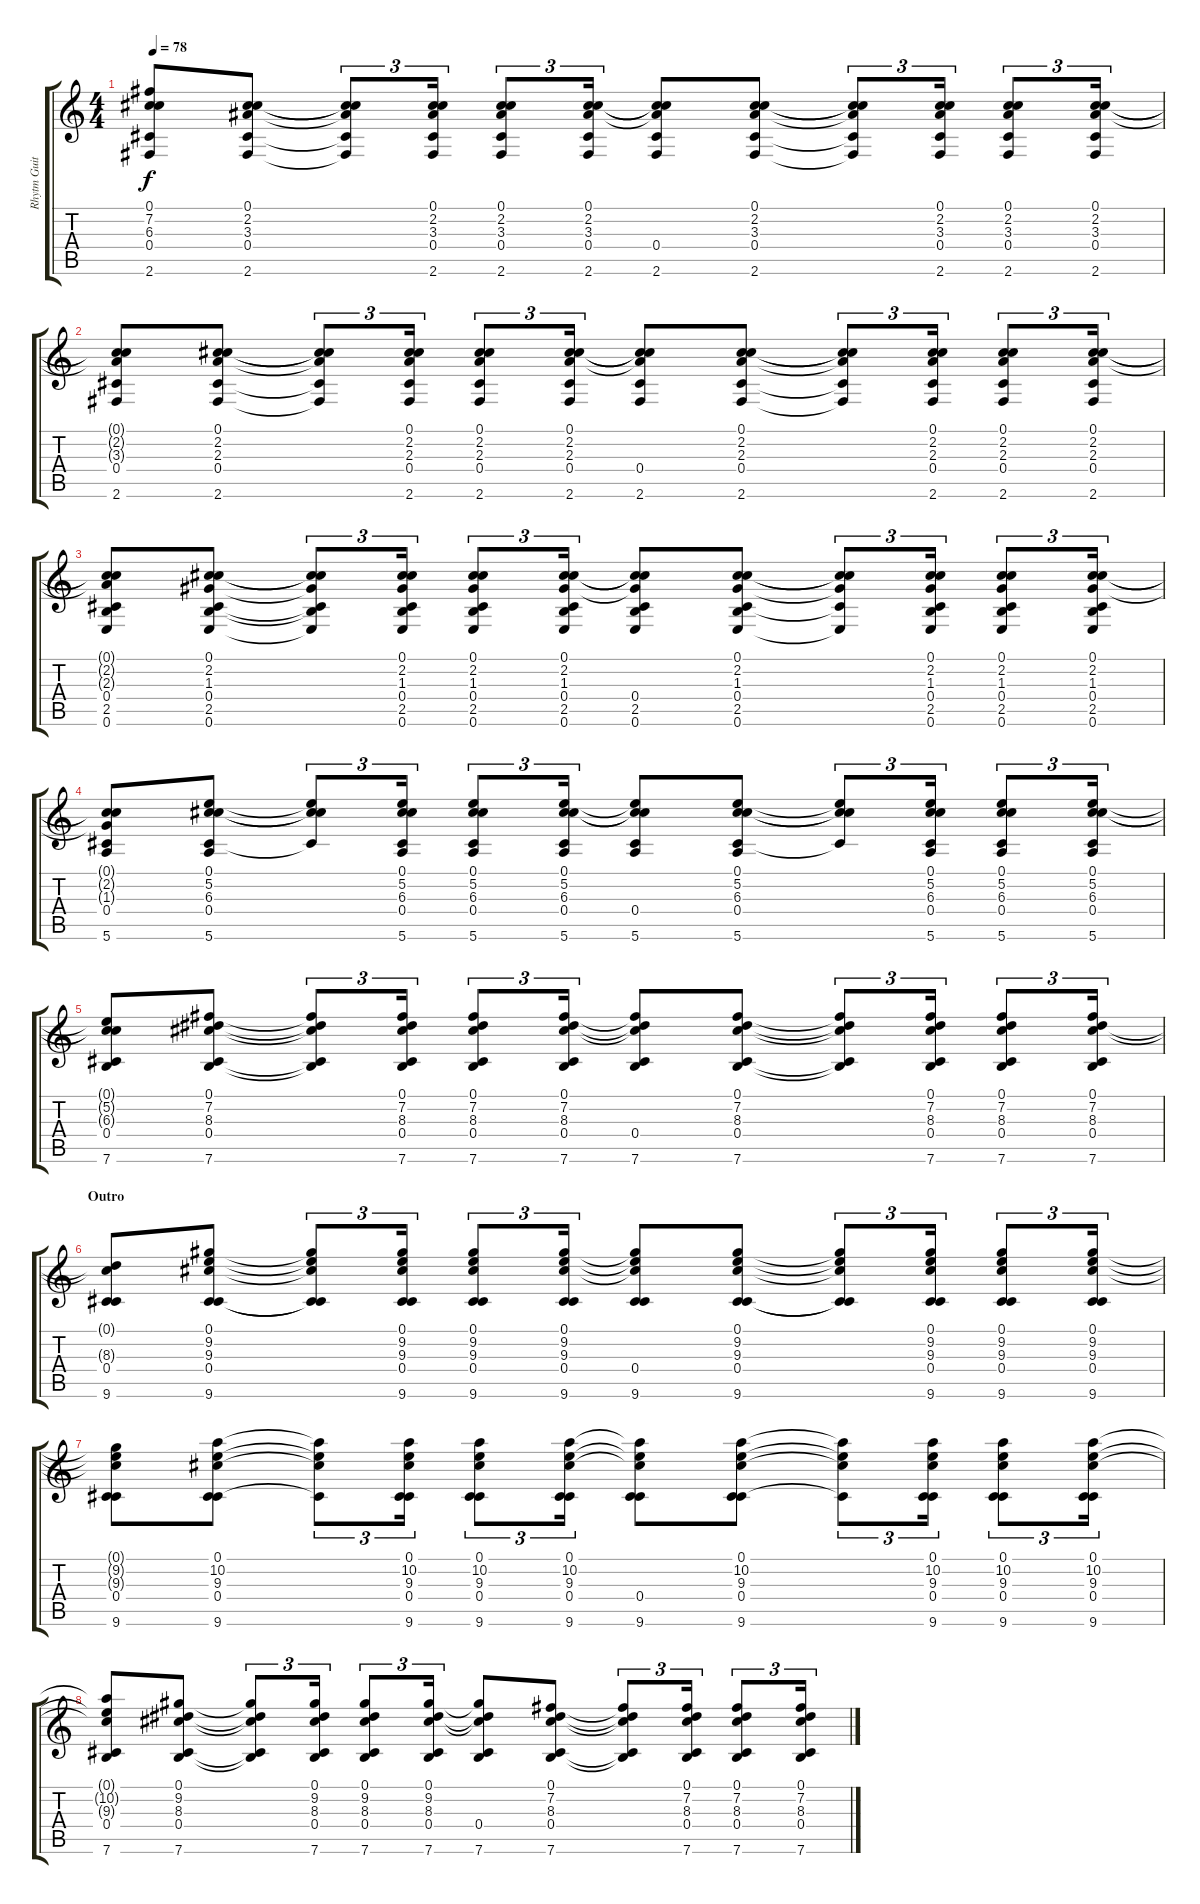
\track ("Rhytm Guitar" "Rhytm Guit") {instrument acousticguitarsteel}
\staff {score tabs}
\tuning (Db4 B3 G3 Db3 A2 E2) {hide}
\ts (4 4)
\tempo 78
\clef g2
\ks c
(0.1{t} 7.2{t} 6.3{t} 0.4 2.6).8{dy f} (0.1 2.2 3.3 0.4 2.6).8 (0.1{t} 2.2{t} 3.3{t} 0.4{t} 2.6{t}).8{tu (3 2)} (0.1 2.2 3.3 0.4 2.6).16{tu (3 2)} (0.1 2.2 3.3 0.4 2.6).8{tu (3 2)} (0.1 2.2 3.3 0.4 2.6).16{tu (3 2)} (0.1{t} 2.2{t} 3.3{t} 0.4 2.6).8 (0.1 2.2 3.3 0.4 2.6).8 (0.1{t} 2.2{t} 3.3{t} 0.4{t} 2.6{t}).8{tu (3 2)} (0.1 2.2 3.3 0.4 2.6).16{tu (3 2)} (0.1 2.2 3.3 0.4 2.6).8{tu (3 2)} (0.1 2.2 3.3 0.4 2.6).16{tu (3 2)} |
(0.1{t} 2.2{t} 3.3{t} 0.4 2.6).8 (0.1 2.2 2.3 0.4 2.6).8 (0.1{t} 2.2{t} 2.3{t} 0.4{t} 2.6{t}).8{tu (3 2)} (0.1 2.2 2.3 0.4 2.6).16{tu (3 2)} (0.1 2.2 2.3 0.4 2.6).8{tu (3 2)} (0.1 2.2 2.3 0.4 2.6).16{tu (3 2)} (0.1{t} 2.2{t} 2.3{t} 0.4 2.6).8 (0.1 2.2 2.3 0.4 2.6).8 (0.1{t} 2.2{t} 2.3{t} 0.4{t} 2.6{t}).8{tu (3 2)} (0.1 2.2 2.3 0.4 2.6).16{tu (3 2)} (0.1 2.2 2.3 0.4 2.6).8{tu (3 2)} (0.1 2.2 2.3 0.4 2.6).16{tu (3 2)} |
(0.1{t} 2.2{t} 2.3{t} 0.4 2.5 0.6).8 (0.1 2.2 1.3 0.4 2.5 0.6).8 (0.1{t} 2.2{t} 1.3{t} 0.4{t} 2.5{t} 0.6{t}).8{tu (3 2)} (0.1 2.2 1.3 0.4 2.5 0.6).16{tu (3 2)} (0.1 2.2 1.3 0.4 2.5 0.6).8{tu (3 2)} (0.1 2.2 1.3 0.4 2.5 0.6).16{tu (3 2)} (0.1{t} 2.2{t} 1.3{t} 0.4 2.5 0.6).8 (0.1 2.2 1.3 0.4 2.5 0.6).8 (0.1{t} 2.2{t} 1.3{t} 0.4{t} 0.6{t}).8{tu (3 2)} (0.1 2.2 1.3 0.4 2.5 0.6).16{tu (3 2)} (0.1 2.2 1.3 0.4 2.5 0.6).8{tu (3 2)} (0.1 2.2 1.3 0.4 2.5 0.6).16{tu (3 2)} |
(0.1{t} 2.2{t} 1.3{t} 0.4 5.6).8 (0.1 5.2 6.3 0.4 5.6).8 (0.1{t} 5.2{t} 6.3{t} 0.4{t}).8{tu (3 2)} (0.1 5.2 6.3 0.4 5.6).16{tu (3 2)} (0.1 5.2 6.3 0.4 5.6).8{tu (3 2)} (0.1 5.2 6.3 0.4 5.6).16{tu (3 2)} (0.1{t} 5.2{t} 6.3{t} 0.4 5.6).8 (0.1 5.2 6.3 0.4 5.6).8 (0.1{t} 5.2{t} 6.3{t} 0.4{t}).8{tu (3 2)} (0.1 5.2 6.3 0.4 5.6).16{tu (3 2)} (0.1 5.2 6.3 0.4 5.6).8{tu (3 2)} (0.1 5.2 6.3 0.4 5.6).16{tu (3 2)} |
(0.1{t} 5.2{t} 6.3{t} 0.4 7.6).8 (0.1 7.2 8.3 0.4 7.6).8 (0.1{t} 7.2{t} 8.3{t} 0.4{t} 7.6{t}).8{tu (3 2)} (0.1 7.2 8.3 0.4 7.6).16{tu (3 2)} (0.1 7.2 8.3 0.4 7.6).8{tu (3 2)} (0.1 7.2 8.3 0.4 7.6).16{tu (3 2)} (0.1{t} 7.2{t} 8.3{t} 0.4 7.6).8 (0.1 7.2 8.3 0.4 7.6).8 (0.1{t} 7.2{t} 8.3{t} 0.4{t} 7.6{t}).8{tu (3 2)} (0.1 7.2 8.3 0.4 7.6).16{tu (3 2)} (0.1 7.2 8.3 0.4 7.6).8{tu (3 2)} (0.1 7.2 8.3 0.4 7.6).16{tu (3 2)} |
\section ("" "Outro")
(0.1{t} 8.3{t} 0.4 9.6).8 (0.1 9.2 9.3 0.4 9.6).8 (0.1{t} 9.2{t} 9.3{t} 0.4{t} 9.6{t}).8{tu (3 2)} (0.1 9.2 9.3 0.4 9.6).16{tu (3 2)} (0.1 9.2 9.3 0.4 9.6).8{tu (3 2)} (0.1 9.2 9.3 0.4 9.6).16{tu (3 2)} (0.1{t} 9.2{t} 9.3{t} 0.4 9.6).8 (0.1 9.2 9.3 0.4 9.6).8 (0.1{t} 9.2{t} 9.3{t} 0.4{t} 9.6{t}).8{tu (3 2)} (0.1 9.2 9.3 0.4 9.6).16{tu (3 2)} (0.1 9.2 9.3 0.4 9.6).8{tu (3 2)} (0.1 9.2 9.3 0.4 9.6).16{tu (3 2)} |
(0.1{t} 9.2{t} 9.3{t} 0.4 9.6).8 (0.1 10.2 9.3 0.4 9.6).8 (0.1{t} 10.2{t} 9.3{t} 0.4{t}).8{tu (3 2)} (0.1 10.2 9.3 0.4 9.6).16{tu (3 2)} (0.1 10.2 9.3 0.4 9.6).8{tu (3 2)} (0.1 10.2 9.3 0.4 9.6).16{tu (3 2)} (0.1{t} 10.2{t} 9.3{t} 0.4 9.6).8 (0.1 10.2 9.3 0.4 9.6).8 (0.1{t} 10.2{t} 9.3{t} 0.4{t}).8{tu (3 2)} (0.1 10.2 9.3 0.4 9.6).16{tu (3 2)} (0.1 10.2 9.3 0.4 9.6).8{tu (3 2)} (0.1 10.2 9.3 0.4 9.6).16{tu (3 2)} |
(0.1{t} 10.2{t} 9.3{t} 0.4 7.6).8 (0.1 9.2 8.3 0.4 7.6).8 (0.1{t} 9.2{t} 8.3{t} 0.4{t} 7.6{t}).8{tu (3 2)} (0.1 9.2 8.3 0.4 7.6).16{tu (3 2)} (0.1 9.2 8.3 0.4 7.6).8{tu (3 2)} (0.1 9.2 8.3 0.4 7.6).16{tu (3 2)} (0.1{t} 9.2{t} 8.3{t} 0.4 7.6).8 (0.1 7.2 8.3 0.4 7.6).8 (0.1{t} 7.2{t} 8.3{t} 0.4{t} 7.6{t}).8{tu (3 2)} (0.1 7.2 8.3 0.4 7.6).16{tu (3 2)} (0.1 7.2 8.3 0.4 7.6).8{tu (3 2)} (0.1 7.2 8.3 0.4 7.6).16{tu (3 2)}
